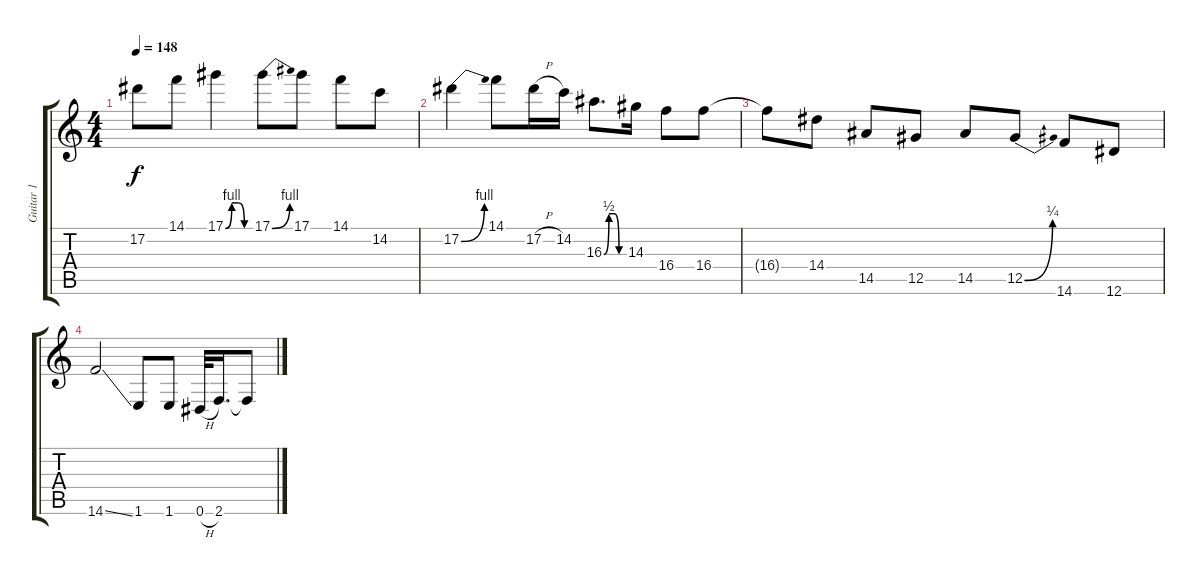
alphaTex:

\track ("Guitar 1" "Guitar 1") {instrument distortionguitar}
\staff {score tabs}
\tuning (Eb4 Bb3 Gb3 Db3 Ab2 Eb2) {hide}
\ts (4 4)
\tempo 148
\clef g2
\ks c
17.2{t}.8{dy f} 14.1.8 17.1{be (custom 0 0 15 4 30 4 45 0 60 0)}.4 17.1{be (bend 0 0 60 4)}.8 17.1.8 14.1.8 14.2.8 |
17.2{be (bend 0 0 60 4)}.4 14.1.8 17.2{h}.16 14.2.16 16.3{be (custom 0 0 15 2 30 2 45 0 60 0)}.8{d} 14.3.16 16.4.8 16.4.8 |
16.4{t}.8 14.4.8 14.5.8 12.5.8 14.5.8 12.5{be (bend 0 0 60 1)}.8 14.6.8 12.6.8 |
14.6{ss}.2 1.6.8 1.6.8 0.6{h}.32 2.6.16{d} 2.6{t}.8
